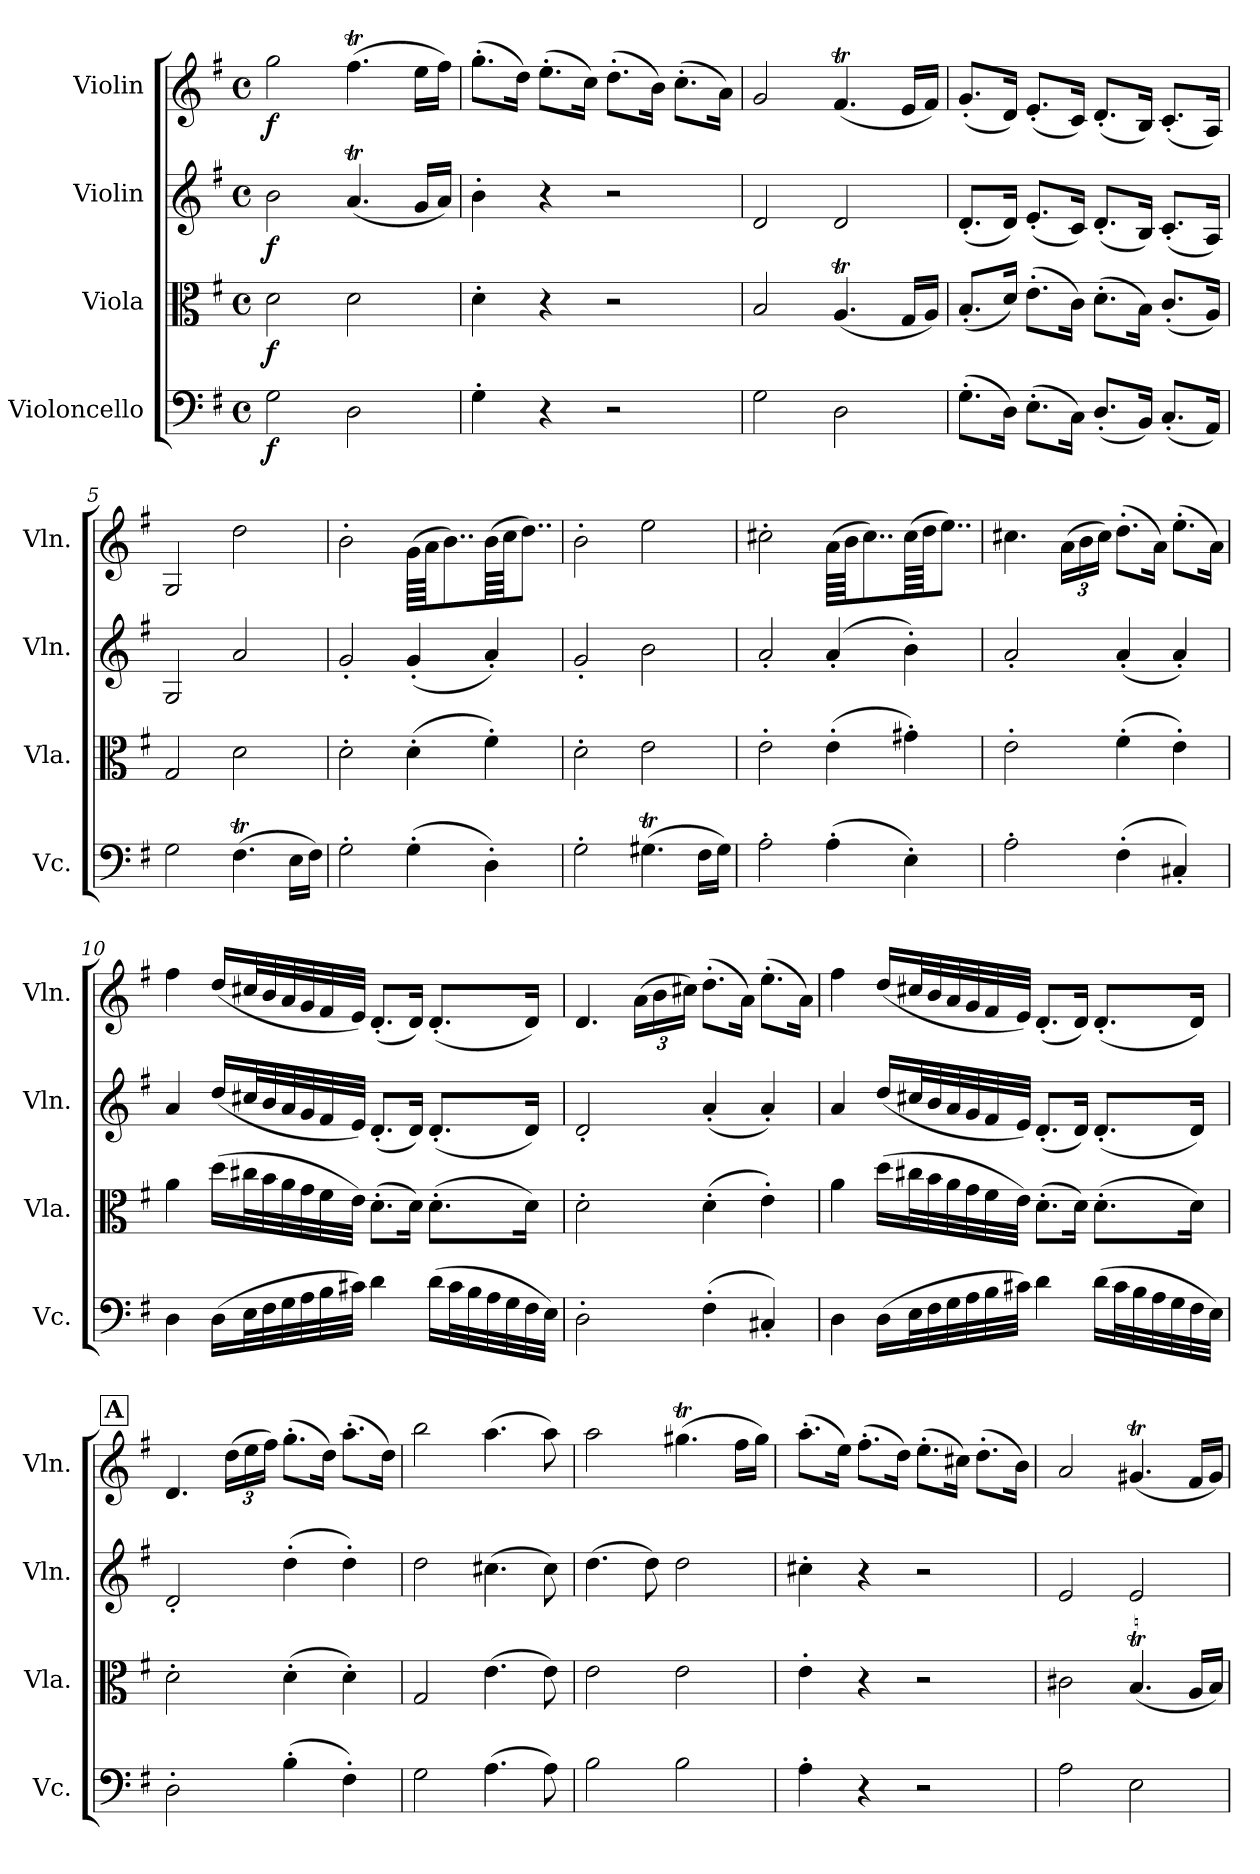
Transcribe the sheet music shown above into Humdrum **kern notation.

**kern	**dynam	**kern	**dynam	**kern	**dynam	**kern	**dynam
*part4	*part4	*part3	*part3	*part2	*part2	*part1	*part1
*staff4	*staff4	*staff3	*staff3	*staff2	*staff2	*staff1	*staff1
*I"Violoncello	*	*I"Viola	*	*I"Violin	*	*I"Violin	*
*I'Vc.	*	*I'Vla.	*	*I'Vln.	*	*I'Vln.	*
*clefF4	*	*clefC3	*	*clefG2	*	*clefG2	*
*k[f#]	*	*k[f#]	*	*k[f#]	*	*k[f#]	*
*M4/4	*	*M4/4	*	*M4/4	*	*M4/4	*
*met(c)	*	*met(c)	*	*met(c)	*	*met(c)	*
*MM120	*	*MM120	*	*MM120	*	*MM120	*
=1	=1	=1	=1	=1	=1	=1	=1
!	!LO:DY:b	!	!LO:DY:b	!	!LO:DY:b	!	!LO:DY:b
2G\	f	2d\	f	2b\	f	2gg\	f
2D\	.	2d\	.	(4.aT/	.	(4.ff#t\	.
.	.	.	.	16g/LL	.	16ee\LL	.
.	.	.	.	16a/JJ)	.	16ff#\JJ)	.
=2	=2	=2	=2	=2	=2	=2	=2
4G'\	.	4d'\	.	4b'\	.	(8.gg'\L	.
.	.	.	.	.	.	16dd\Jk)	.
4r	.	4r	.	4r	.	(8.ee'\L	.
.	.	.	.	.	.	16cc\Jk)	.
2r	.	2r	.	2r	.	(8.dd'\L	.
.	.	.	.	.	.	16b\Jk)	.
.	.	.	.	.	.	(8.cc'\L	.
.	.	.	.	.	.	16a\Jk)	.
=3	=3	=3	=3	=3	=3	=3	=3
2G\	.	2B/	.	2d/	.	2g/	.
2D\	.	(4.AT/	.	2d/	.	(4.f#t/	.
.	.	16G/LL	.	.	.	16e/LL	.
.	.	16A/JJ)	.	.	.	16f#/JJ)	.
=4	=4	=4	=4	=4	=4	=4	=4
(8.G'\L	.	(8.B'/L	.	(8.d'/L	.	(8.g'/L	.
16D\Jk)	.	16d/Jk)	.	16d/Jk)	.	16d/Jk)	.
(8.E'\L	.	(8.e'\L	.	(8.e'/L	.	(8.e'/L	.
16C\Jk)	.	16c\Jk)	.	16c/Jk)	.	16c/Jk)	.
(8.D'/L	.	(8.d'\L	.	(8.d'/L	.	(8.d'/L	.
16BB/Jk)	.	16B\Jk)	.	16B/Jk)	.	16B/Jk)	.
(8.C'/L	.	(8.c'/L	.	(8.c'/L	.	(8.c'/L	.
16AA/Jk)	.	16A/Jk)	.	16A/Jk)	.	16A/Jk)	.
=5	=5	=5	=5	=5	=5	=5	=5
2G\	.	2G/	.	2G/	.	2G/	.
(4.F#t\	.	2d\	.	2a/	.	2dd\	.
16E\LL	.	.	.	.	.	.	.
16F#\JJ)	.	.	.	.	.	.	.
!!LO:LB:g=z
=6	=6	=6	=6	=6	=6	=6	=6
2G'\	.	2d'\	.	2g'/	.	2b'\	.
(4G'\	.	(4d'\	.	(4g'/	.	(64g\LLLL	.
.	.	.	.	.	.	64a\JJJ	.
.	.	.	.	.	.	8..b\)	.
4D'\)	.	4f#'\)	.	4a'/)	.	(64b\LLL	.
.	.	.	.	.	.	64cc\JJJ	.
.	.	.	.	.	.	8..dd\J)	.
=7	=7	=7	=7	=7	=7	=7	=7
2G'\	.	2d'\	.	2g'/	.	2b'\	.
(4.G#Xt\	.	2e\	.	2b\	.	2ee\	.
16F#\LL	.	.	.	.	.	.	.
16G#\JJ)	.	.	.	.	.	.	.
=8	=8	=8	=8	=8	=8	=8	=8
2A'\	.	2e'\	.	2a'/	.	2cc#X'\	.
(4A'\	.	(4e'\	.	(4a'/	.	(64a\LLLL	.
.	.	.	.	.	.	64b\JJJ	.
.	.	.	.	.	.	8..cc#\)	.
4E'\)	.	4g#X'\)	.	4b'\)	.	(64cc#\LLL	.
.	.	.	.	.	.	64dd\JJJ	.
.	.	.	.	.	.	8..ee\J)	.
=9	=9	=9	=9	=9	=9	=9	=9
2A'\	.	2e'\	.	2a'/	.	4.cc#X\	.
*	*	*	*	*	*	*Xbrackettup	*
.	.	.	.	.	.	(24a\LL	.
.	.	.	.	.	.	24b\	.
.	.	.	.	.	.	24cc#\JJ)	.
(4F#'\	.	(4f#'\	.	(4a'/	.	(8.dd'\L	.
.	.	.	.	.	.	16a\Jk)	.
4C#X'/)	.	4e'\)	.	4a'/)	.	(8.ee'\L	.
.	.	.	.	.	.	16a\Jk)	.
!!LO:LB:g=z
=10	=10	=10	=10	=10	=10	=10	=10
4D\	.	4a\	.	4a/	.	4ff#\	.
(16D\LL	.	(16dd\LL	.	(16dd/LL	.	(16dd/LL	.
32E\L	.	32cc#X\L	.	32cc#X/L	.	32cc#X/L	.
32F#\	.	32b\	.	32b/	.	32b/	.
32G\	.	32a\	.	32a/	.	32a/	.
32A\	.	32g\	.	32g/	.	32g/	.
32B\	.	32f#\	.	32f#/	.	32f#/	.
32c#X\JJJ)	.	32e\JJJ)	.	32e/JJJ)	.	32e/JJJ)	.
4d\	.	(8.d'\L	.	(8.d'/L	.	(8.d'/L	.
.	.	16d\Jk)	.	16d/Jk)	.	16d/Jk)	.
(16d\LL	.	(8.d'\L	.	(8.d'/L	.	(8.d'/L	.
32c#\L	.	.	.	.	.	.	.
32B\	.	.	.	.	.	.	.
32A\	.	.	.	.	.	.	.
32G\	.	.	.	.	.	.	.
32F#\	.	16d\Jk)	.	16d/Jk)	.	16d/Jk)	.
32E\JJJ)	.	.	.	.	.	.	.
=11	=11	=11	=11	=11	=11	=11	=11
2D'\	.	2d'\	.	2d'/	.	4.d/	.
.	.	.	.	.	.	(24a\LL	.
.	.	.	.	.	.	24b\	.
.	.	.	.	.	.	24cc#X\JJ)	.
(4F#'\	.	(4d'\	.	(4a'/	.	(8.dd'\L	.
.	.	.	.	.	.	16a\Jk)	.
4C#X'/)	.	4e'\)	.	4a'/)	.	(8.ee'\L	.
.	.	.	.	.	.	16a\Jk)	.
!!LO:PB:g=z
=12	=12	=12	=12	=12	=12	=12	=12
4D\	.	4a\	.	4a/	.	4ff#\	.
(16D\LL	.	(16dd\LL	.	(16dd/LL	.	(16dd/LL	.
32E\L	.	32cc#X\L	.	32cc#X/L	.	32cc#X/L	.
32F#\	.	32b\	.	32b/	.	32b/	.
32G\	.	32a\	.	32a/	.	32a/	.
32A\	.	32g\	.	32g/	.	32g/	.
32B\	.	32f#\	.	32f#/	.	32f#/	.
32c#X\JJJ)	.	32e\JJJ)	.	32e/JJJ)	.	32e/JJJ)	.
4d\	.	(8.d'\L	.	(8.d'/L	.	(8.d'/L	.
.	.	16d\Jk)	.	16d/Jk)	.	16d/Jk)	.
(16d\LL	.	(8.d'\L	.	(8.d'/L	.	(8.d'/L	.
32c#\L	.	.	.	.	.	.	.
32B\	.	.	.	.	.	.	.
32A\	.	.	.	.	.	.	.
32G\	.	.	.	.	.	.	.
32F#\	.	16d\Jk)	.	16d/Jk)	.	16d/Jk)	.
32E\JJJ)	.	.	.	.	.	.	.
!!LO:REH:place=s1:a:B:fs=14:t=A
=13	=13	=13	=13	=13	=13	=13	=13
2D'\	.	2d'\	.	2d'/	.	4.d/	.
.	.	.	.	.	.	(24dd\LL	.
.	.	.	.	.	.	24ee\	.
.	.	.	.	.	.	24ff#\JJ)	.
(4B'\	.	(4d'\	.	(4dd'\	.	(8.gg'\L	.
.	.	.	.	.	.	16dd\Jk)	.
4F#'\)	.	4d'\)	.	4dd'\)	.	(8.aa'\L	.
.	.	.	.	.	.	16dd\Jk)	.
=14	=14	=14	=14	=14	=14	=14	=14
2G\	.	2G/	.	2dd\	.	2bb\	.
(4.A\	.	(4.e\	.	(4.cc#X\	.	(4.aa\	.
8A\)	.	8e\)	.	8cc#\)	.	8aa\)	.
=15	=15	=15	=15	=15	=15	=15	=15
2B\	.	2e\	.	(4.dd\	.	2aa\	.
.	.	.	.	8dd\)	.	.	.
2B\	.	2e\	.	2dd\	.	(4.gg#Xt\	.
.	.	.	.	.	.	16ff#\LL	.
.	.	.	.	.	.	16gg#\JJ)	.
!!LO:LB:g=z
=16	=16	=16	=16	=16	=16	=16	=16
4A'\	.	4e'\	.	4cc#X'\	.	(8.aa'\L	.
.	.	.	.	.	.	16ee\Jk)	.
4r	.	4r	.	4r	.	(8.ff#'\L	.
.	.	.	.	.	.	16dd\Jk)	.
2r	.	2r	.	2r	.	(8.ee'\L	.
.	.	.	.	.	.	16cc#X\Jk)	.
.	.	.	.	.	.	(8.dd'\L	.
.	.	.	.	.	.	16b\Jk)	.
=17	=17	=17	=17	=17	=17	=17	=17
2A\	.	2c#X\	.	2e/	.	2a/	.
2E\	.	(4.Bt/	.	2e/	.	(4.g#Xt/	.
.	.	16A/LL	.	.	.	16f#/LL	.
.	.	16B/JJ)	.	.	.	16g#/JJ)	.
=	=	=	=	=	=	=	=
*-	*-	*-	*-	*-	*-	*-	*-
